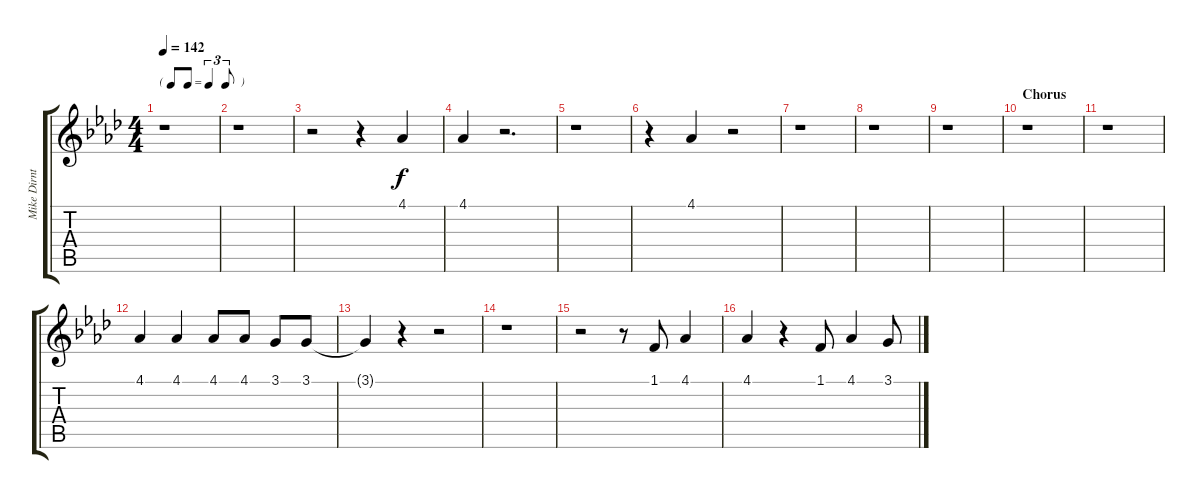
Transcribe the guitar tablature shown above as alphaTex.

\track ("Mike Dirnt (Backing Vocals)" "Mike Dirnt") {instrument trumpet}
\staff {score tabs}
\tuning (E4 B3 G3 D3 A2 E2) {hide}
\ts (4 4)
\tf triplet8th
\tempo 142
\clef g2
\ks ab
r.1{dy f} |
r.1 |
r.2 r.4 4.1.4 |
4.1.4 r.2{d} |
r.1 |
r.4 4.1.4 r.2 |
r.1 |
r.1 |
r.1 |
\section ("" "Chorus")
r.1 |
r.1 |
4.1.4 4.1.4 4.1.8 4.1.8 3.1.8 3.1.8 |
3.1{t}.4 r.4 r.2 |
r.1 |
r.2 r.8 1.1.8 4.1.4 |
4.1.4 r.4 1.1.8 4.1.4 3.1.8
